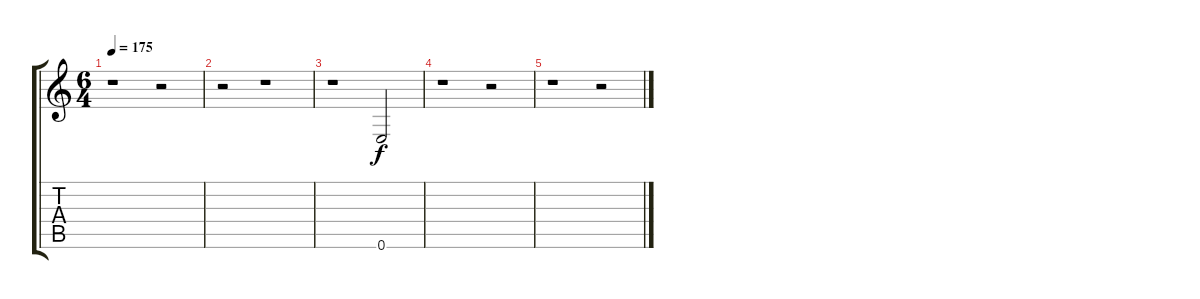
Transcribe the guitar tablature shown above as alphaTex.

\track "" {instrument acousticguitarnylon}
\staff {score tabs}
\tuning (E4 B3 G3 D3 A2 E2) {hide}
\ts (6 4)
\tempo 175
\clef g2
\ks c
r.1{dy f} r.2 |
r.2 r.1 |
r.1 0.6.2 |
r.1 r.2 |
r.1 r.2
